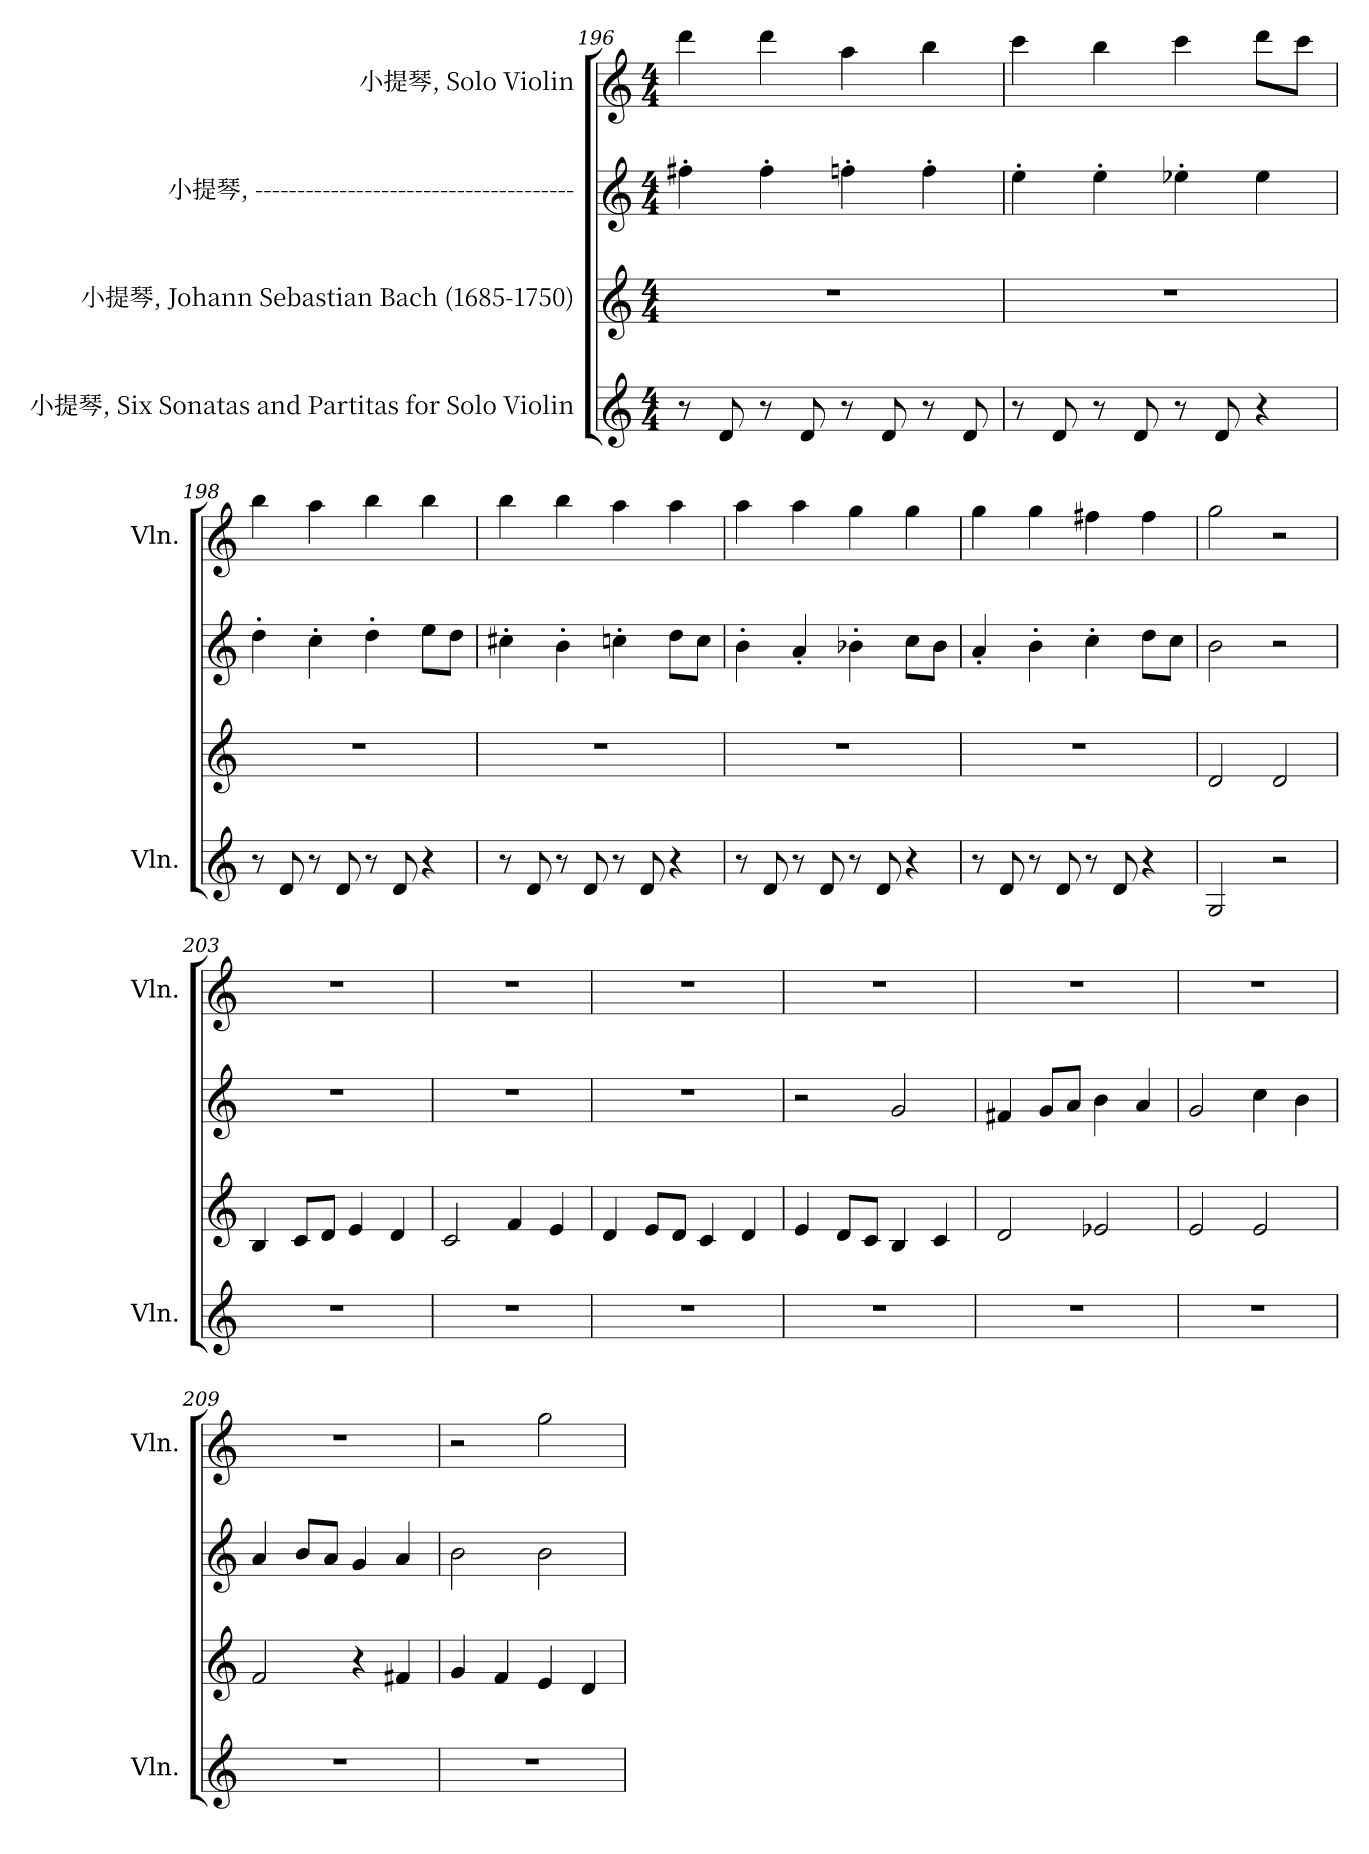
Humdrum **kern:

**kern	**kern	**kern	**kern
*part4	*part3	*part2	*part1
*staff4	*staff3	*staff2	*staff1
*I"小提琴, Six Sonatas and Partitas for Solo Violin	*I"小提琴, Johann Sebastian Bach  (1685-1750)	*I"小提琴, --------------------------------------	*I"小提琴, Solo Violin
*I'Vln.	*	*	*I'Vln.
*clefG2	*clefG2	*clefG2	*clefG2
*k[]	*k[]	*k[]	*k[]
*M4/4	*M4/4	*M4/4	*M4/4
=196	=196	=196	=196
8r	1r	4ff#X'\	4ddd\
8d/	.	.	.
8r	.	4ff#'\	4ddd\
8d/	.	.	.
8r	.	4ffn'\	4aa\
8d/	.	.	.
8r	.	4ff'\	4bb\
8d/	.	.	.
=197	=197	=197	=197
8r	1r	4ee'\	4ccc\
8d/	.	.	.
8r	.	4ee'\	4bb\
8d/	.	.	.
8r	.	4ee-X'\	4ccc\
8d/	.	.	.
4r	.	4ee-\	8ddd\L
.	.	.	8ccc\J
=198	=198	=198	=198
8r	1r	4dd'\	4bb\
8d/	.	.	.
8r	.	4cc'\	4aa\
8d/	.	.	.
8r	.	4dd'\	4bb\
8d/	.	.	.
4r	.	8ee\L	4bb\
.	.	8dd\J	.
!!LO:LB:g=z
=199	=199	=199	=199
8r	1r	4cc#X'\	4bb\
8d/	.	.	.
8r	.	4b'\	4bb\
8d/	.	.	.
8r	.	4ccn'\	4aa\
8d/	.	.	.
4r	.	8dd\L	4aa\
.	.	8cc\J	.
=200	=200	=200	=200
8r	1r	4b'\	4aa\
8d/	.	.	.
8r	.	4a'/	4aa\
8d/	.	.	.
8r	.	4b-X'\	4gg\
8d/	.	.	.
4r	.	8cc\L	4gg\
.	.	8b-\J	.
=201	=201	=201	=201
8r	1r	4a'/	4gg\
8d/	.	.	.
8r	.	4b'\	4gg\
8d/	.	.	.
8r	.	4cc'\	4ff#X\
8d/	.	.	.
4r	.	8dd\L	4ff#\
.	.	8cc\J	.
=202	=202	=202	=202
2G/	2d/	2b\	2gg\
2r	2d/	2r	2r
=203	=203	=203	=203
1r	4B/	1r	1r
.	8c/L	.	.
.	8d/J	.	.
.	4e/	.	.
.	4d/	.	.
=204	=204	=204	=204
1r	2c/	1r	1r
.	4f/	.	.
.	4e/	.	.
!!LO:LB:g=z
=205	=205	=205	=205
1r	4d/	1r	1r
.	8e/L	.	.
.	8d/J	.	.
.	4c/	.	.
.	4d/	.	.
=206	=206	=206	=206
1r	4e/	2r	1r
.	8d/L	.	.
.	8c/J	.	.
.	4B/	2g/	.
.	4c/	.	.
=207	=207	=207	=207
1r	2d/	4f#X/	1r
.	.	8g/L	.
.	.	8a/J	.
.	2e-X/	4b\	.
.	.	4a/	.
=208	=208	=208	=208
1r	2e/	2g/	1r
.	2e/	4cc\	.
.	.	4b\	.
=209	=209	=209	=209
1r	2f/	4a/	1r
.	.	8b/L	.
.	.	8a/J	.
.	4r	4g/	.
.	4f#X/	4a/	.
=210	=210	=210	=210
1r	4g/	2b\	2r
.	4f/	.	.
.	4e/	2b\	2gg\
.	4d/	.	.
=	=	=	=
*-	*-	*-	*-
